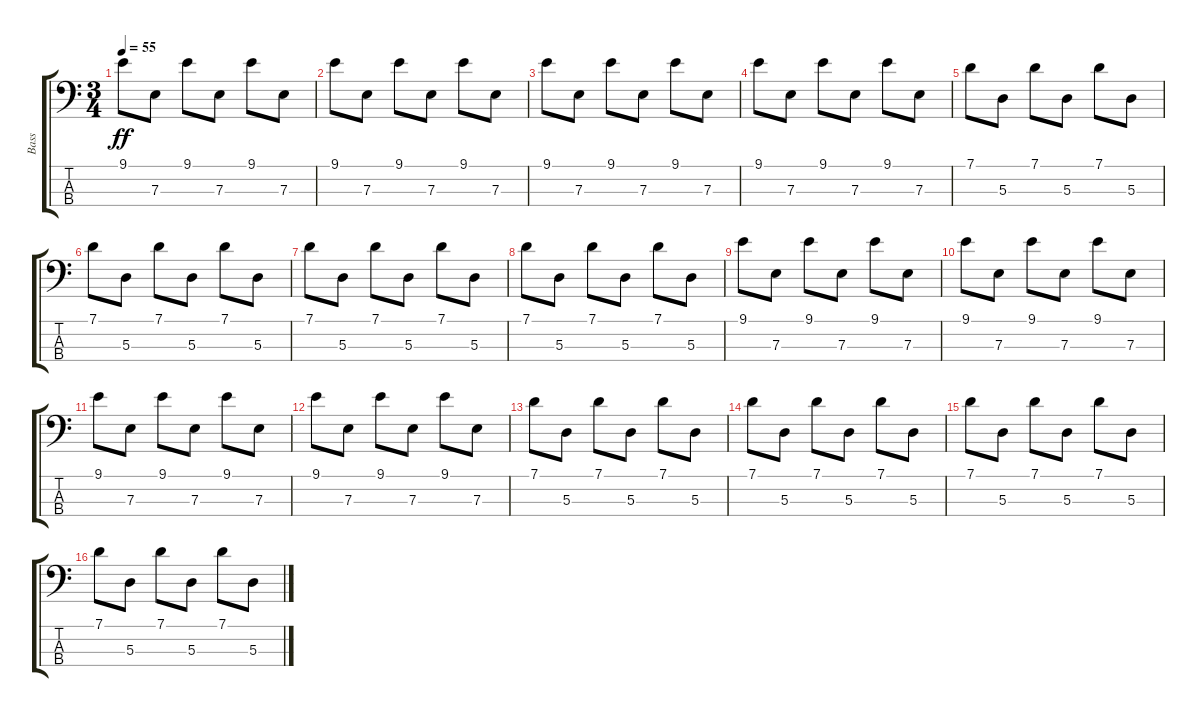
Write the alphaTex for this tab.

\track ("Bass" "Bass") {instrument electricbassfinger}
\staff {score tabs}
\tuning (G2 D2 A1 E1) {hide}
\ts (3 4)
\tempo 55
\clef f4
\ks c
9.1.8{dy ff instrument electricbassfinger} 7.3.8 9.1.8 7.3.8 9.1.8 7.3.8 |
9.1.8 7.3.8 9.1.8 7.3.8 9.1.8 7.3.8 |
9.1.8 7.3.8 9.1.8 7.3.8 9.1.8 7.3.8 |
9.1.8 7.3.8 9.1.8 7.3.8 9.1.8 7.3.8 |
7.1.8 5.3.8 7.1.8 5.3.8 7.1.8 5.3.8 |
7.1.8 5.3.8 7.1.8 5.3.8 7.1.8 5.3.8 |
7.1.8 5.3.8 7.1.8 5.3.8 7.1.8 5.3.8 |
7.1.8 5.3.8 7.1.8 5.3.8 7.1.8 5.3.8 |
9.1.8 7.3.8 9.1.8 7.3.8 9.1.8 7.3.8 |
9.1.8 7.3.8 9.1.8 7.3.8 9.1.8 7.3.8 |
9.1.8 7.3.8 9.1.8 7.3.8 9.1.8 7.3.8 |
9.1.8 7.3.8 9.1.8 7.3.8 9.1.8 7.3.8 |
7.1.8 5.3.8 7.1.8 5.3.8 7.1.8 5.3.8 |
7.1.8 5.3.8 7.1.8 5.3.8 7.1.8 5.3.8 |
7.1.8 5.3.8 7.1.8 5.3.8 7.1.8 5.3.8 |
7.1.8 5.3.8 7.1.8 5.3.8 7.1.8 5.3.8
